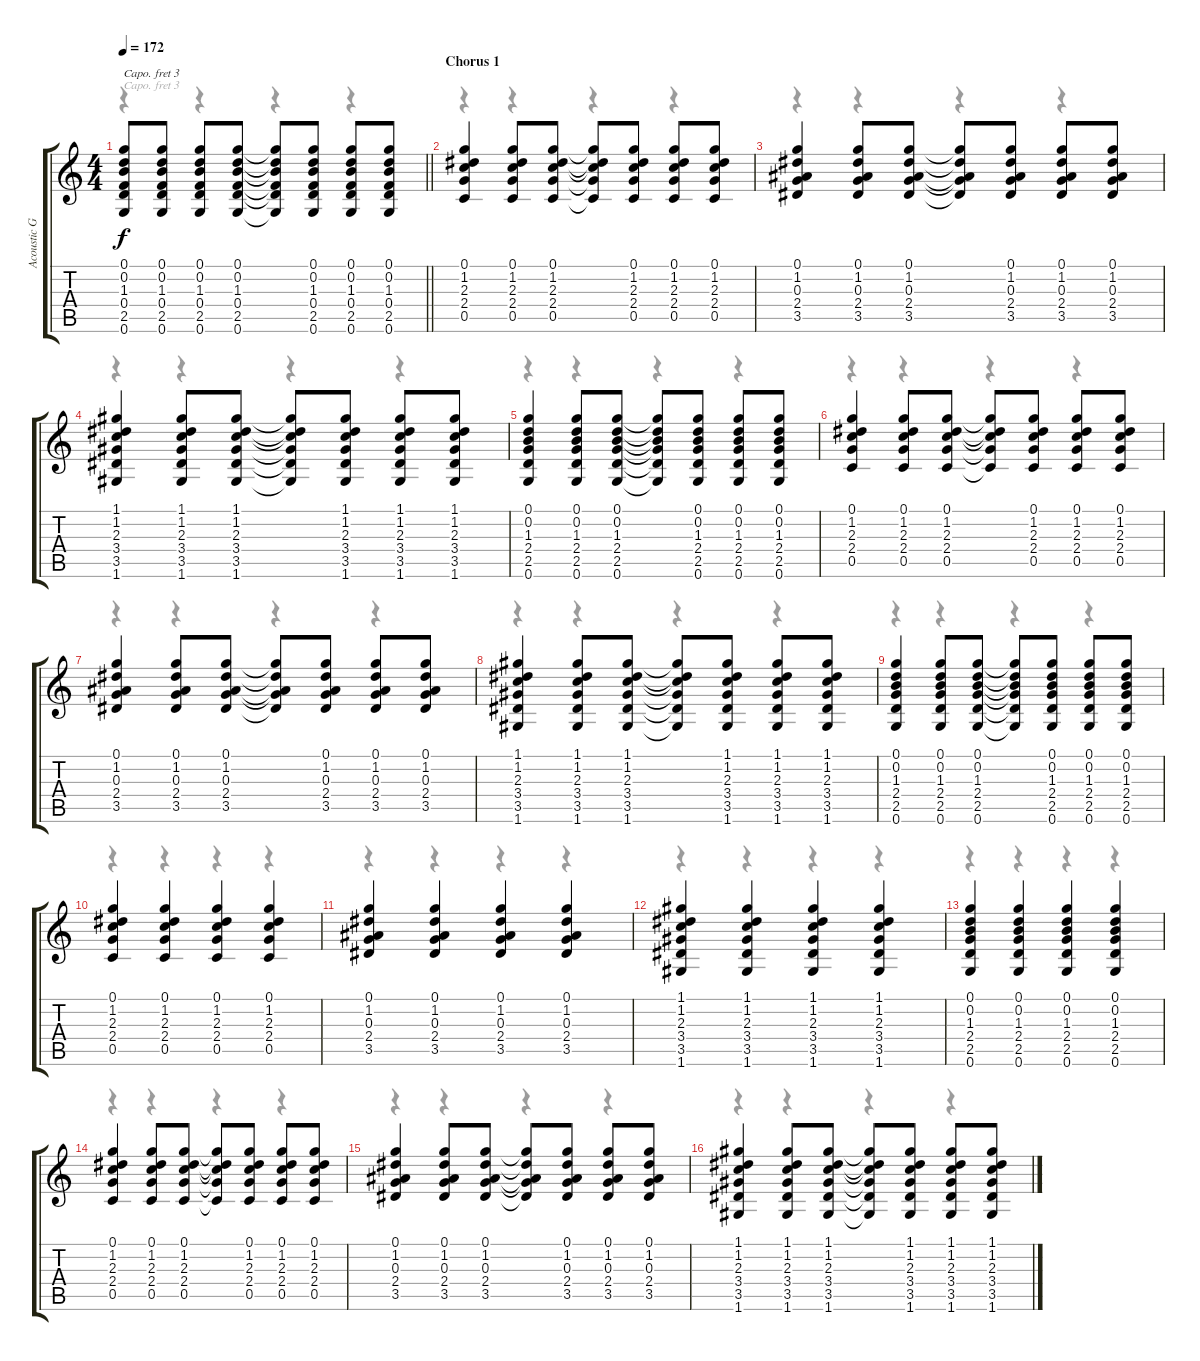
\track ("Acoustic Guitar (Capo 3rd fret)" "Acoustic G") {instrument acousticguitarsteel}
\staff {score tabs}
\capo 3
\tuning (E4 B3 G3 D3 A2 E2) {hide}
\voice
\ts (4 4)
\tempo 172
\clef g2
\barLineRight lightlight
\ks c
(0.1 0.2 1.3 0.4 2.5 0.6).8{dy f} (0.1 0.2 1.3 0.4 2.5 0.6).8 (0.1 0.2 1.3 0.4 2.5 0.6).8 (0.1 0.2 1.3 0.4 2.5 0.6).8 (0.1{t} 0.2{t} 1.3{t} 0.4{t} 2.5{t} 0.6{t}).8 (0.1 0.2 1.3 0.4 2.5 0.6).8 (0.1 0.2 1.3 0.4 2.5 0.6).8 (0.1 0.2 1.3 0.4 2.5 0.6).8 |
\section ("" "Chorus 1")
(0.1 1.2 2.3 2.4 0.5).4 (0.1 1.2 2.3 2.4 0.5).8 (0.1 1.2 2.3 2.4 0.5).8 (0.1{t} 1.2{t} 2.3{t} 2.4{t} 0.5{t}).8 (0.1 1.2 2.3 2.4 0.5).8 (0.1 1.2 2.3 2.4 0.5).8 (0.1 1.2 2.3 2.4 0.5).8 |
(0.1 1.2 0.3 2.4 3.5).4 (0.1 1.2 0.3 2.4 3.5).8 (0.1 1.2 0.3 2.4 3.5).8 (0.1{t} 1.2{t} 0.3{t} 2.4{t} 3.5{t}).8 (0.1 1.2 0.3 2.4 3.5).8 (0.1 1.2 0.3 2.4 3.5).8 (0.1 1.2 0.3 2.4 3.5).8 |
(1.1 1.2 2.3 3.4 3.5 1.6).4 (1.1 1.2 2.3 3.4 3.5 1.6).8 (1.1 1.2 2.3 3.4 3.5 1.6).8 (1.1{t} 1.2{t} 2.3{t} 3.4{t} 3.5{t} 1.6{t}).8 (1.1 1.2 2.3 3.4 3.5 1.6).8 (1.1 1.2 2.3 3.4 3.5 1.6).8 (1.1 1.2 2.3 3.4 3.5 1.6).8 |
(0.1 0.2 1.3 2.4 2.5 0.6).4 (0.1 0.2 1.3 2.4 2.5 0.6).8 (0.1 0.2 1.3 2.4 2.5 0.6).8 (0.1{t} 0.2{t} 1.3{t} 2.4{t} 2.5{t} 0.6{t}).8 (0.1 0.2 1.3 2.4 2.5 0.6).8 (0.1 0.2 1.3 2.4 2.5 0.6).8 (0.1 0.2 1.3 2.4 2.5 0.6).8 |
(0.1 1.2 2.3 2.4 0.5).4 (0.1 1.2 2.3 2.4 0.5).8 (0.1 1.2 2.3 2.4 0.5).8 (0.1{t} 1.2{t} 2.3{t} 2.4{t} 0.5{t}).8 (0.1 1.2 2.3 2.4 0.5).8 (0.1 1.2 2.3 2.4 0.5).8 (0.1 1.2 2.3 2.4 0.5).8 |
(0.1 1.2 0.3 2.4 3.5).4 (0.1 1.2 0.3 2.4 3.5).8 (0.1 1.2 0.3 2.4 3.5).8 (0.1{t} 1.2{t} 0.3{t} 2.4{t} 3.5{t}).8 (0.1 1.2 0.3 2.4 3.5).8 (0.1 1.2 0.3 2.4 3.5).8 (0.1 1.2 0.3 2.4 3.5).8 |
(1.1 1.2 2.3 3.4 3.5 1.6).4 (1.1 1.2 2.3 3.4 3.5 1.6).8 (1.1 1.2 2.3 3.4 3.5 1.6).8 (1.1{t} 1.2{t} 2.3{t} 3.4{t} 3.5{t} 1.6{t}).8 (1.1 1.2 2.3 3.4 3.5 1.6).8 (1.1 1.2 2.3 3.4 3.5 1.6).8 (1.1 1.2 2.3 3.4 3.5 1.6).8 |
(0.1 0.2 1.3 2.4 2.5 0.6).4 (0.1 0.2 1.3 2.4 2.5 0.6).8 (0.1 0.2 1.3 2.4 2.5 0.6).8 (0.1{t} 0.2{t} 1.3{t} 2.4{t} 2.5{t} 0.6{t}).8 (0.1 0.2 1.3 2.4 2.5 0.6).8 (0.1 0.2 1.3 2.4 2.5 0.6).8 (0.1 0.2 1.3 2.4 2.5 0.6).8 |
(0.1 1.2 2.3 2.4 0.5).4 (0.1 1.2 2.3 2.4 0.5).4 (0.1 1.2 2.3 2.4 0.5).4 (0.1 1.2 2.3 2.4 0.5).4 |
(0.1 1.2 0.3 2.4 3.5).4 (0.1 1.2 0.3 2.4 3.5).4 (0.1 1.2 0.3 2.4 3.5).4 (0.1 1.2 0.3 2.4 3.5).4 |
(1.1 1.2 2.3 3.4 3.5 1.6).4 (1.1 1.2 2.3 3.4 3.5 1.6).4 (1.1 1.2 2.3 3.4 3.5 1.6).4 (1.1 1.2 2.3 3.4 3.5 1.6).4 |
(0.1 0.2 1.3 2.4 2.5 0.6).4 (0.1 0.2 1.3 2.4 2.5 0.6).4 (0.1 0.2 1.3 2.4 2.5 0.6).4 (0.1 0.2 1.3 2.4 2.5 0.6).4 |
(0.1 1.2 2.3 2.4 0.5).4 (0.1 1.2 2.3 2.4 0.5).8 (0.1 1.2 2.3 2.4 0.5).8 (0.1{t} 1.2{t} 2.3{t} 2.4{t} 0.5{t}).8 (0.1 1.2 2.3 2.4 0.5).8 (0.1 1.2 2.3 2.4 0.5).8 (0.1 1.2 2.3 2.4 0.5).8 |
(0.1 1.2 0.3 2.4 3.5).4 (0.1 1.2 0.3 2.4 3.5).8 (0.1 1.2 0.3 2.4 3.5).8 (0.1{t} 1.2{t} 0.3{t} 2.4{t} 3.5{t}).8 (0.1 1.2 0.3 2.4 3.5).8 (0.1 1.2 0.3 2.4 3.5).8 (0.1 1.2 0.3 2.4 3.5).8 |
(1.1 1.2 2.3 3.4 3.5 1.6).4 (1.1 1.2 2.3 3.4 3.5 1.6).8 (1.1 1.2 2.3 3.4 3.5 1.6).8 (1.1{t} 1.2{t} 2.3{t} 3.4{t} 3.5{t} 1.6{t}).8 (1.1 1.2 2.3 3.4 3.5 1.6).8 (1.1 1.2 2.3 3.4 3.5 1.6).8 (1.1 1.2 2.3 3.4 3.5 1.6).8
\voice
\clef g2
\ottava regular
\simile none
\barLineRight lightlight
\ks c
r.4{dy f} r.4 r.4 r.4 |
r.4 r.4 r.4 r.4 |
r.4 r.4 r.4 r.4 |
r.4 r.4 r.4 r.4 |
r.4 r.4 r.4 r.4 |
r.4 r.4 r.4 r.4 |
r.4 r.4 r.4 r.4 |
r.4 r.4 r.4 r.4 |
r.4 r.4 r.4 r.4 |
r.4 r.4 r.4 r.4 |
r.4 r.4 r.4 r.4 |
r.4 r.4 r.4 r.4 |
r.4 r.4 r.4 r.4 |
r.4 r.4 r.4 r.4 |
r.4 r.4 r.4 r.4 |
r.4 r.4 r.4 r.4
